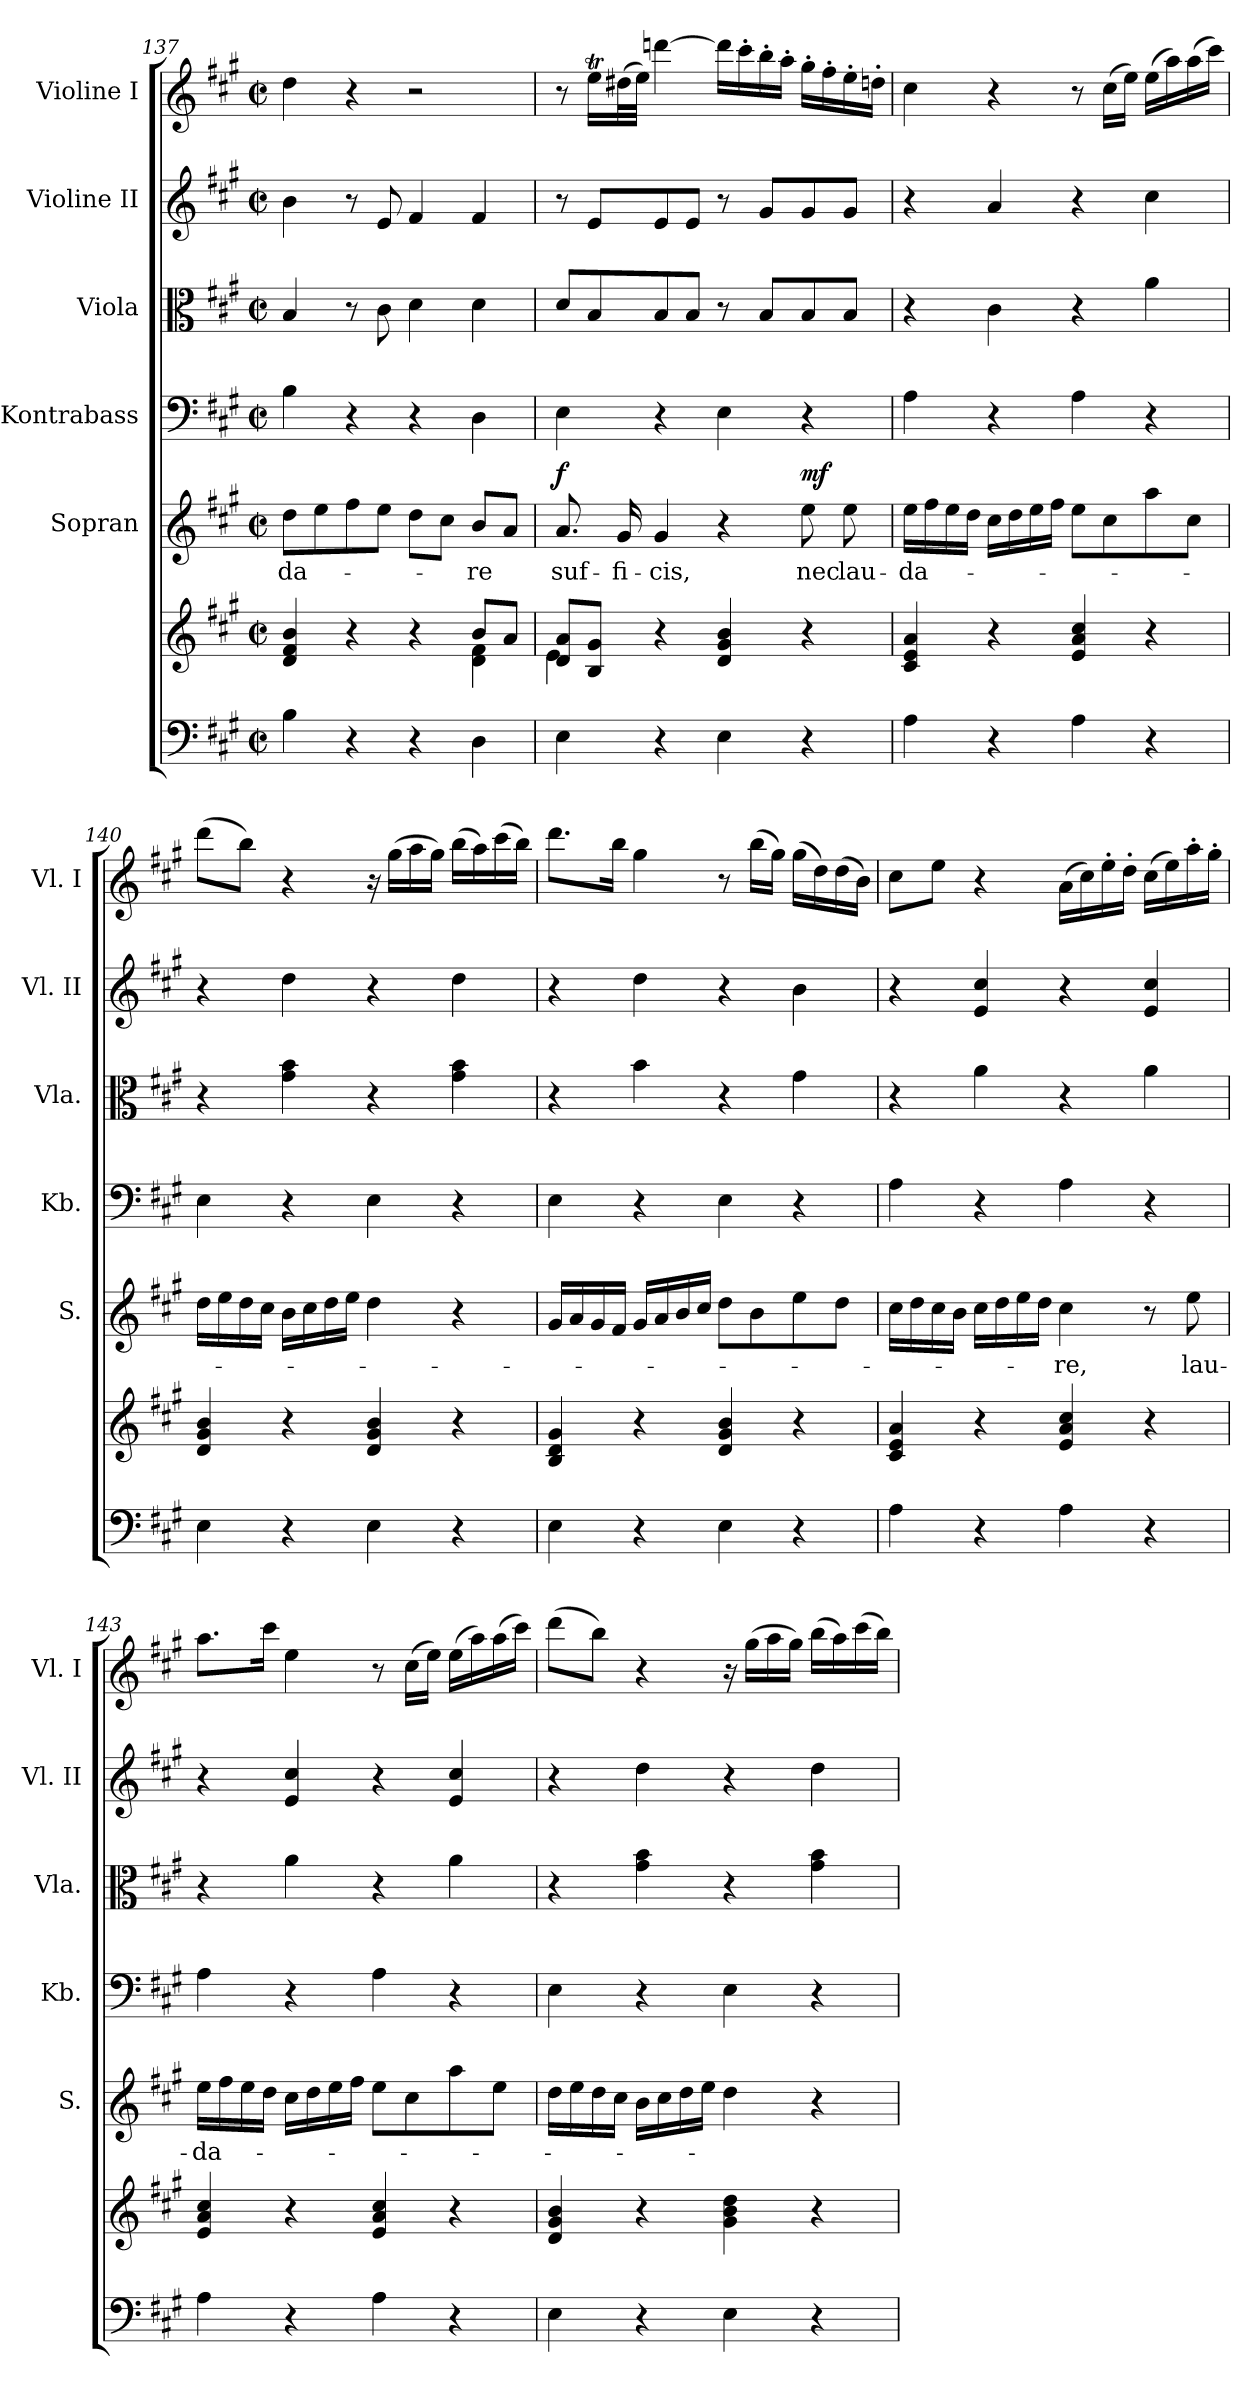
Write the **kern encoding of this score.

**kern	**kern	**kern	**text	**dynam	**kern	**kern	**kern	**kern
*part6	*part6	*part5	*part5	*part5	*part4	*part3	*part2	*part1
*staff7	*staff6	*staff5	*staff5	*staff5	*staff4	*staff3	*staff2	*staff1
*	*	*I"Sopran	*	*	*I"Kontrabass	*I"Viola	*I"Violine II	*I"Violine I
*	*	*I'S.	*	*	*I'Kb.	*I'Vla.	*I'Vl. II	*I'Vl. I
!!LO:LB:g=z
*clefF4	*clefG2	*clefG2	*	*	*clefF4	*clefC3	*clefG2	*clefG2
*	*	*	*	*	*ITrd7c12	*	*	*
*k[f#c#g#]	*k[f#c#g#]	*k[f#c#g#]	*	*	*k[f#c#g#]	*k[f#c#g#]	*k[f#c#g#]	*k[f#c#g#]
*A:	*A:	*A:	*	*	*A:	*A:	*A:	*A:
*M2/2	*M2/2	*M2/2	*	*	*M2/2	*M2/2	*M2/2	*M2/2
*met(c|)	*met(c|)	*met(c|)	*	*	*met(c|)	*met(c|)	*met(c|)	*met(c|)
=137	=137	=137	=137	=137	=137	=137	=137	=137
*	*^	*	*	*	*	*	*	*
!	!	!	!	!LO:LY:b	!	!	!	!	!
4B\	4d/ 4f#/ 4b/	2.ryy	8dd\L	-da-	.	4BB\	4B/	4b\	4dd\
.	.	.	8ee\	.	.	.	.	.	.
4r	4r	.	8ff#\	.	.	4r	8r	8r	4r
.	.	.	8ee\J	.	.	.	8c#\	8e/	.
4r	4r	.	8dd\L	.	.	4r	4d\	4f#/	2r
.	.	.	8cc#\J	.	.	.	.	.	.
!	!	!	!	!LO:LY:b	!	!	!	!	!
4D\	8b/L	4d\ 4f#\	8b/L	-re	.	4DD\	4d\	4f#/	.
.	8a/J	.	8a/J	.	.	.	.	.	.
=138	=138	=138	=138	=138	=138	=138	=138	=138	=138
!	!	!	!	!LO:LY:b	!LO:DY:a	!	!	!	!
4E\	8d/ 8a/L	4e\	8.a/	suf-	f	4EE\	8d/L	8r	8r
.	8B/ 8g#/J	.	.	.	.	.	8B/	8e/L	16eeT\LL
!	!	!	!	!LO:LY:b	!	!	!	!	!
.	.	.	16g#/	-fi-	.	.	.	.	(>32dd#X\L
.	.	.	.	.	.	.	.	.	32ee\JJJ)
!	!	!	!	!LO:LY:b	!	!	!	!	!
4r	4r	2.ryy	4g#/	-cis,	.	4r	8B/	8e/	[4dddn\
.	.	.	.	.	.	.	8B/J	8e/J	.
4E\	4d/ 4g#/ 4b/	.	4r	.	.	4EE\	8r	8r	16ddd\LL]
.	.	.	.	.	.	.	.	.	16ccc#'>\
.	.	.	.	.	.	.	8B/L	8g#/L	16bb'>\
.	.	.	.	.	.	.	.	.	16aa'>\JJ
!	!	!	!	!LO:LY:b	!LO:DY:a	!	!	!	!
4r	4r	.	8ee\	nec	mf	4r	8B/	8g#/	16gg#'>\LL
.	.	.	.	.	.	.	.	.	16ff#'>\
!	!	!	!	!LO:LY:b	!	!	!	!	!
.	.	.	8ee\	lau-	.	.	8B/J	8g#/J	16ee'>\
.	.	.	.	.	.	.	.	.	16ddn'>\JJ
*	*v	*v	*	*	*	*	*	*	*
=139	=139	=139	=139	=139	=139	=139	=139	=139
!	!	!	!LO:LY:b	!	!	!	!	!
4A\	4c#/ 4e/ 4a/	16ee\LL	-da-	.	4AA\	4r	4r	4cc#\
.	.	16ff#\	.	.	.	.	.	.
.	.	16ee\	.	.	.	.	.	.
.	.	16dd\JJ	.	.	.	.	.	.
4r	4r	16cc#\LL	.	.	4r	4c#\	4a/	4r
.	.	16dd\	.	.	.	.	.	.
.	.	16ee\	.	.	.	.	.	.
.	.	16ff#\JJ	.	.	.	.	.	.
4A\	4e/ 4a/ 4cc#/	8ee\L	.	.	4AA\	4r	4r	8r
.	.	8cc#\	.	.	.	.	.	(>16cc#\LL
.	.	.	.	.	.	.	.	16ee\JJ)
4r	4r	8aa\	.	.	4r	4a\	4cc#\	(>16ee\LL
.	.	.	.	.	.	.	.	16aa\)
.	.	8cc#\J	.	.	.	.	.	(>16aa\
.	.	.	.	.	.	.	.	16ccc#\JJ)
!!LO:PB:g=z
=140	=140	=140	=140	=140	=140	=140	=140	=140
4E\	4d/ 4g#/ 4b/	16dd\LL	.	.	4EE\	4r	4r	(>8ddd\L
.	.	16ee\	.	.	.	.	.	.
.	.	16dd\	.	.	.	.	.	8bb\J)
.	.	16cc#\JJ	.	.	.	.	.	.
4r	4r	16b\LL	.	.	4r	4g#\ 4b\	4dd\	4r
.	.	16cc#\	.	.	.	.	.	.
.	.	16dd\	.	.	.	.	.	.
.	.	16ee\JJ	.	.	.	.	.	.
4E\	4d/ 4g#/ 4b/	4dd\	.	.	4EE\	4r	4r	16r
.	.	.	.	.	.	.	.	(>16gg#\LL
.	.	.	.	.	.	.	.	16aa\
.	.	.	.	.	.	.	.	16gg#\JJ)
4r	4r	4r	.	.	4r	4g#\ 4b\	4dd\	(>16bb\LL
.	.	.	.	.	.	.	.	16aa\)
.	.	.	.	.	.	.	.	(>16ccc#\
.	.	.	.	.	.	.	.	16bb\JJ)
=141	=141	=141	=141	=141	=141	=141	=141	=141
4E\	4B/ 4d/ 4g#/	16g#/LL	.	.	4EE\	4r	4r	8.ddd\L
.	.	16a/	.	.	.	.	.	.
.	.	16g#/	.	.	.	.	.	.
.	.	16f#/JJ	.	.	.	.	.	16bb\Jk
4r	4r	16g#/LL	.	.	4r	4b\	4dd\	4gg#\
.	.	16a/	.	.	.	.	.	.
.	.	16b/	.	.	.	.	.	.
.	.	16cc#/JJ	.	.	.	.	.	.
4E\	4d/ 4g#/ 4b/	8dd\L	.	.	4EE\	4r	4r	8r
.	.	8b\	.	.	.	.	.	(>16bb\LL
.	.	.	.	.	.	.	.	16gg#\JJ)
4r	4r	8ee\	.	.	4r	4g#\	4b\	(>16gg#\LL
.	.	.	.	.	.	.	.	16dd\)
.	.	8dd\J	.	.	.	.	.	(>16dd\
.	.	.	.	.	.	.	.	16b\JJ)
=142	=142	=142	=142	=142	=142	=142	=142	=142
4A\	4c#/ 4e/ 4a/	16cc#\LL	.	.	4AA\	4r	4r	8cc#\L
.	.	16dd\	.	.	.	.	.	.
.	.	16cc#\	.	.	.	.	.	8ee\J
.	.	16b\JJ	.	.	.	.	.	.
4r	4r	16cc#\LL	.	.	4r	4a\	4e/ 4cc#/	4r
.	.	16dd\	.	.	.	.	.	.
.	.	16ee\	.	.	.	.	.	.
.	.	16dd\JJ	.	.	.	.	.	.
!	!	!	!LO:LY:b	!	!	!	!	!
4A\	4e/ 4a/ 4cc#/	4cc#\	-re,	.	4AA\	4r	4r	(>16a\LL
.	.	.	.	.	.	.	.	16cc#\)
.	.	.	.	.	.	.	.	16ee'>\
.	.	.	.	.	.	.	.	16dd'>\JJ
4r	4r	8r	.	.	4r	4a\	4e/ 4cc#/	(>16cc#\LL
.	.	.	.	.	.	.	.	16ee\)
!	!	!	!LO:LY:b	!	!	!	!	!
.	.	8ee\	lau-	.	.	.	.	16aa'>\
.	.	.	.	.	.	.	.	16gg#'>\JJ
!!LO:LB:g=z
=143	=143	=143	=143	=143	=143	=143	=143	=143
!	!	!	!LO:LY:b	!	!	!	!	!
4A\	4e/ 4a/ 4cc#/	16ee\LL	-da-	.	4AA\	4r	4r	8.aa\L
.	.	16ff#\	.	.	.	.	.	.
.	.	16ee\	.	.	.	.	.	.
.	.	16dd\JJ	.	.	.	.	.	16ccc#\Jk
4r	4r	16cc#\LL	.	.	4r	4a\	4e/ 4cc#/	4ee\
.	.	16dd\	.	.	.	.	.	.
.	.	16ee\	.	.	.	.	.	.
.	.	16ff#\JJ	.	.	.	.	.	.
4A\	4e/ 4a/ 4cc#/	8ee\L	.	.	4AA\	4r	4r	8r
.	.	8cc#\	.	.	.	.	.	(>16cc#\LL
.	.	.	.	.	.	.	.	16ee\JJ)
4r	4r	8aa\	.	.	4r	4a\	4e/ 4cc#/	(>16ee\LL
.	.	.	.	.	.	.	.	16aa\)
.	.	8ee\J	.	.	.	.	.	(>16aa\
.	.	.	.	.	.	.	.	16ccc#\JJ)
=144	=144	=144	=144	=144	=144	=144	=144	=144
4E\	4d/ 4g#/ 4b/	16dd\LL	.	.	4EE\	4r	4r	(>8ddd\L
.	.	16ee\	.	.	.	.	.	.
.	.	16dd\	.	.	.	.	.	8bb\J)
.	.	16cc#\JJ	.	.	.	.	.	.
4r	4r	16b\LL	.	.	4r	4g#\ 4b\	4dd\	4r
.	.	16cc#\	.	.	.	.	.	.
.	.	16dd\	.	.	.	.	.	.
.	.	16ee\JJ	.	.	.	.	.	.
4E\	4g#\ 4b\ 4dd\	4dd\	.	.	4EE\	4r	4r	16r
.	.	.	.	.	.	.	.	(>16gg#\LL
.	.	.	.	.	.	.	.	16aa\
.	.	.	.	.	.	.	.	16gg#\JJ)
4r	4r	4r	.	.	4r	4g#\ 4b\	4dd\	(>16bb\LL
.	.	.	.	.	.	.	.	16aa\)
.	.	.	.	.	.	.	.	(>16ccc#\
.	.	.	.	.	.	.	.	16bb\JJ)
=	=	=	=	=	=	=	=	=
*-	*-	*-	*-	*-	*-	*-	*-	*-
